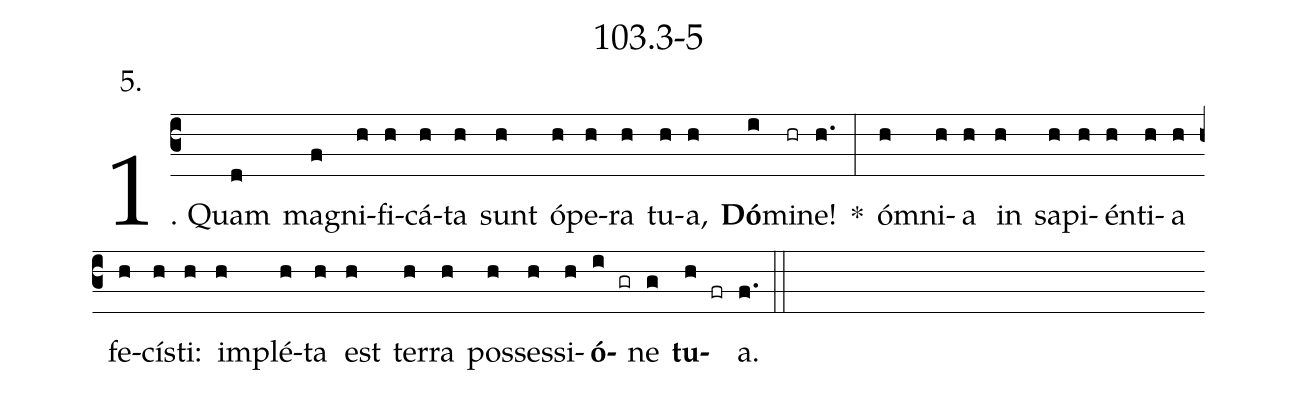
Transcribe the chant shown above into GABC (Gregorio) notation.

name: 103.3-5;
annotation: 5.;
%%
(c3)1. Quam(d) ma(f)gni(h)fi(h)cá(h)ta(h) sunt(h) ó(h)pe(h)ra(h) tu(h)a,(h) <b>Dó</b>(i)mi(hr)ne!(h.) *(:) óm(h)ni(h)a(h) in(h) sa(h)pi(h)én(h)ti(h)a(h) fe(h)cís(h)ti:(h) im(h)plé(h)ta(h) est(h) ter(h)ra(h) pos(h)ses(h)si(h)<b>ó</b>(i gr)ne(g) <b>tu</b>(h fr)a.(f.) (::)


%E(h) u(h) o(i) u(g) a(h) e.(f.) (::)
